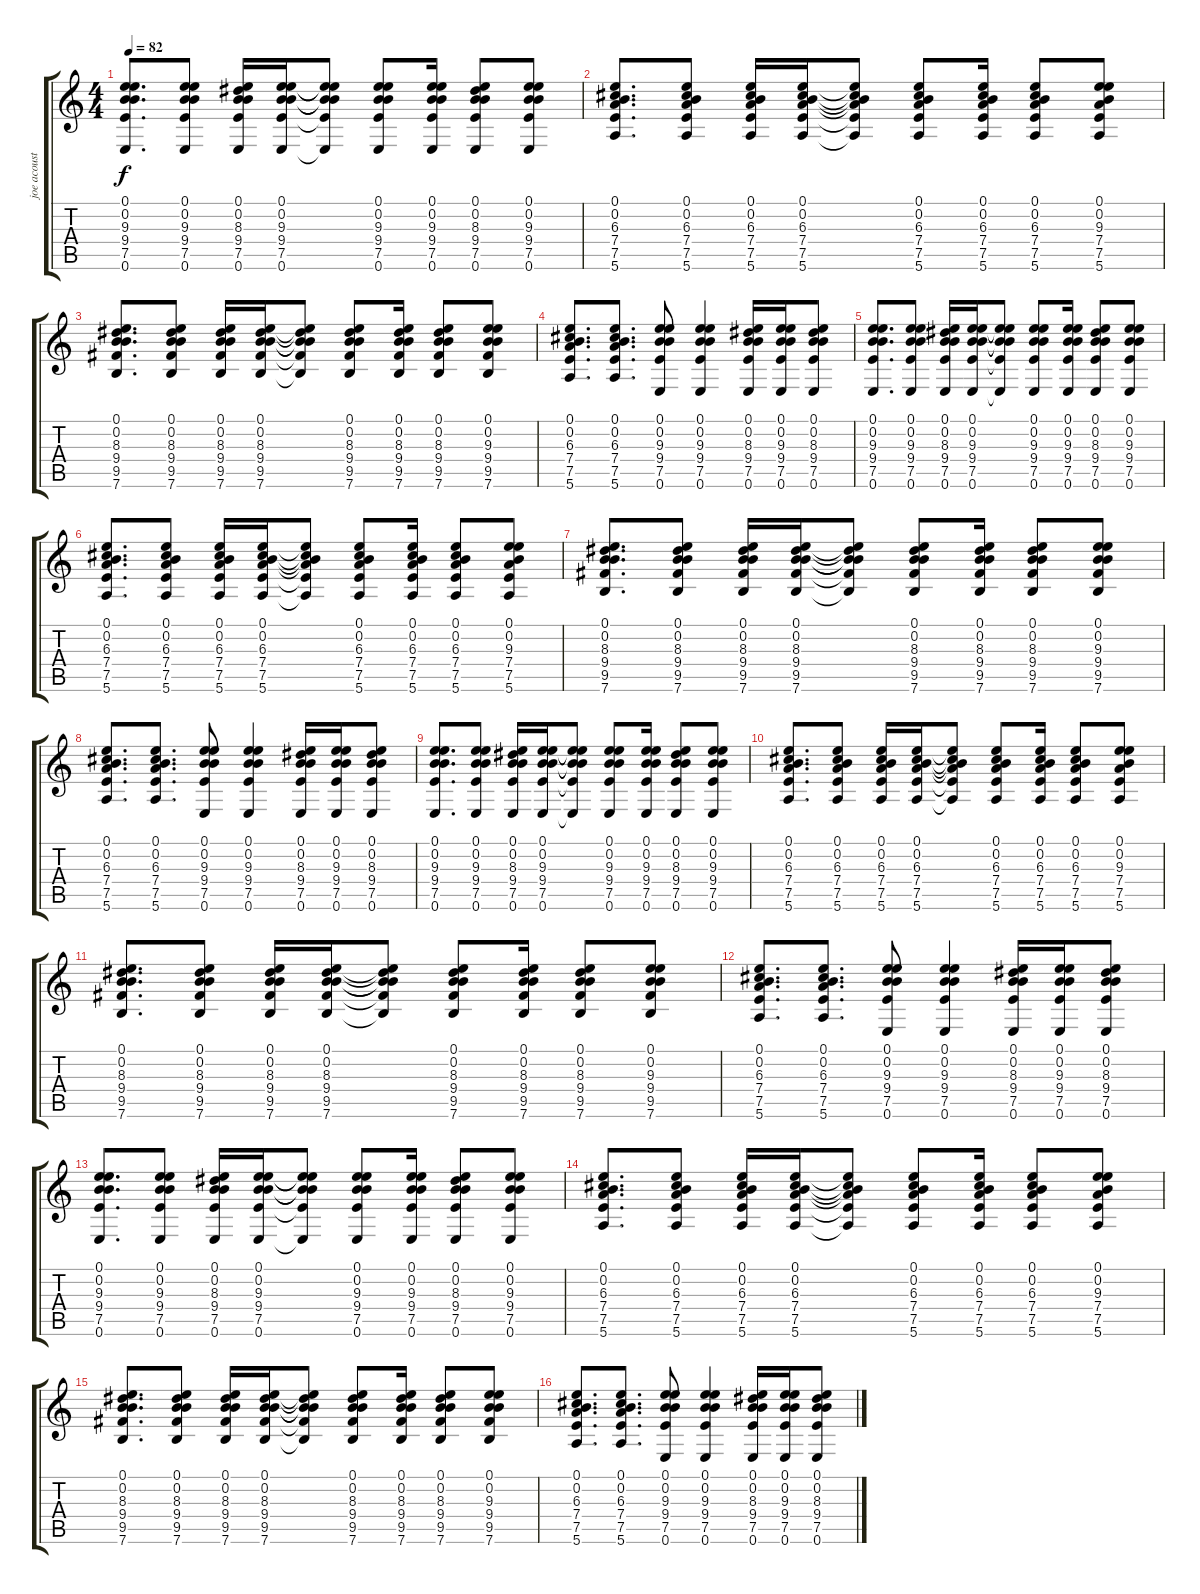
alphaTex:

\track ("joe acoustique" "joe acoust") {instrument acousticguitarsteel}
\staff {score tabs}
\tuning (E4 B3 G3 D3 A2 E2) {hide}
\ts (4 4)
\tempo 82
\clef g2
\ks c
(0.1 0.2 9.3 9.4 7.5 0.6).8{d dy f instrument acousticguitarsteel} (0.1 0.2 9.3 9.4 7.5 0.6).8 (0.1 0.2 8.3 9.4 7.5 0.6).16 (0.1 0.2 9.3 9.4 7.5 0.6).16 (0.1{t} 0.2{t} 9.3{t} 9.4{t} 7.5{t} 0.6{t}).8 (0.1 0.2 9.3 9.4 7.5 0.6).8 (0.1 0.2 9.3 9.4 7.5 0.6).16 (0.1 0.2 8.3 9.4 7.5 0.6).8 (0.1 0.2 9.3 9.4 7.5 0.6).8 |
(0.1 0.2 6.3 7.4 7.5 5.6).8{d} (0.1 0.2 6.3 7.4 7.5 5.6).8 (0.1 0.2 6.3 7.4 7.5 5.6).16 (0.1 0.2 6.3 7.4 7.5 5.6).16 (0.1{t} 0.2{t} 6.3{t} 7.4{t} 7.5{t} 5.6{t}).8 (0.1 0.2 6.3 7.4 7.5 5.6).8 (0.1 0.2 6.3 7.4 7.5 5.6).16 (0.1 0.2 6.3 7.4 7.5 5.6).8 (0.1 0.2 9.3 7.4 7.5 5.6).8 |
(0.1 0.2 8.3 9.4 9.5 7.6).8{d} (0.1 0.2 8.3 9.4 9.5 7.6).8 (0.1 0.2 8.3 9.4 9.5 7.6).16 (0.1 0.2 8.3 9.4 9.5 7.6).16 (0.1{t} 0.2{t} 8.3{t} 9.4{t} 9.5{t} 7.6{t}).8 (0.1 0.2 8.3 9.4 9.5 7.6).8 (0.1 0.2 8.3 9.4 9.5 7.6).16 (0.1 0.2 8.3 9.4 9.5 7.6).8 (0.1 0.2 9.3 9.4 9.5 7.6).8 |
(0.1 0.2 6.3 7.4 7.5 5.6).8{d} (0.1 0.2 6.3 7.4 7.5 5.6).8{d} (0.1 0.2 9.3 9.4 7.5 0.6).8 (0.1 0.2 9.3 9.4 7.5 0.6).4 (0.1 0.2 8.3 9.4 7.5 0.6).16 (0.1 0.2 9.3 9.4 7.5 0.6).16 (0.1 0.2 8.3 9.4 7.5 0.6).8 |
(0.1 0.2 9.3 9.4 7.5 0.6).8{d} (0.1 0.2 9.3 9.4 7.5 0.6).8 (0.1 0.2 8.3 9.4 7.5 0.6).16 (0.1 0.2 9.3 9.4 7.5 0.6).16 (0.1{t} 0.2{t} 9.3{t} 9.4{t} 7.5{t} 0.6{t}).8 (0.1 0.2 9.3 9.4 7.5 0.6).8 (0.1 0.2 9.3 9.4 7.5 0.6).16 (0.1 0.2 8.3 9.4 7.5 0.6).8 (0.1 0.2 9.3 9.4 7.5 0.6).8 |
(0.1 0.2 6.3 7.4 7.5 5.6).8{d} (0.1 0.2 6.3 7.4 7.5 5.6).8 (0.1 0.2 6.3 7.4 7.5 5.6).16 (0.1 0.2 6.3 7.4 7.5 5.6).16 (0.1{t} 0.2{t} 6.3{t} 7.4{t} 7.5{t} 5.6{t}).8 (0.1 0.2 6.3 7.4 7.5 5.6).8 (0.1 0.2 6.3 7.4 7.5 5.6).16 (0.1 0.2 6.3 7.4 7.5 5.6).8 (0.1 0.2 9.3 7.4 7.5 5.6).8 |
(0.1 0.2 8.3 9.4 9.5 7.6).8{d} (0.1 0.2 8.3 9.4 9.5 7.6).8 (0.1 0.2 8.3 9.4 9.5 7.6).16 (0.1 0.2 8.3 9.4 9.5 7.6).16 (0.1{t} 0.2{t} 8.3{t} 9.4{t} 9.5{t} 7.6{t}).8 (0.1 0.2 8.3 9.4 9.5 7.6).8 (0.1 0.2 8.3 9.4 9.5 7.6).16 (0.1 0.2 8.3 9.4 9.5 7.6).8 (0.1 0.2 9.3 9.4 9.5 7.6).8 |
(0.1 0.2 6.3 7.4 7.5 5.6).8{d} (0.1 0.2 6.3 7.4 7.5 5.6).8{d} (0.1 0.2 9.3 9.4 7.5 0.6).8 (0.1 0.2 9.3 9.4 7.5 0.6).4 (0.1 0.2 8.3 9.4 7.5 0.6).16 (0.1 0.2 9.3 9.4 7.5 0.6).16 (0.1 0.2 8.3 9.4 7.5 0.6).8 |
(0.1 0.2 9.3 9.4 7.5 0.6).8{d} (0.1 0.2 9.3 9.4 7.5 0.6).8 (0.1 0.2 8.3 9.4 7.5 0.6).16 (0.1 0.2 9.3 9.4 7.5 0.6).16 (0.1{t} 0.2{t} 9.3{t} 9.4{t} 7.5{t} 0.6{t}).8 (0.1 0.2 9.3 9.4 7.5 0.6).8 (0.1 0.2 9.3 9.4 7.5 0.6).16 (0.1 0.2 8.3 9.4 7.5 0.6).8 (0.1 0.2 9.3 9.4 7.5 0.6).8 |
(0.1 0.2 6.3 7.4 7.5 5.6).8{d} (0.1 0.2 6.3 7.4 7.5 5.6).8 (0.1 0.2 6.3 7.4 7.5 5.6).16 (0.1 0.2 6.3 7.4 7.5 5.6).16 (0.1{t} 0.2{t} 6.3{t} 7.4{t} 7.5{t} 5.6{t}).8 (0.1 0.2 6.3 7.4 7.5 5.6).8 (0.1 0.2 6.3 7.4 7.5 5.6).16 (0.1 0.2 6.3 7.4 7.5 5.6).8 (0.1 0.2 9.3 7.4 7.5 5.6).8 |
(0.1 0.2 8.3 9.4 9.5 7.6).8{d} (0.1 0.2 8.3 9.4 9.5 7.6).8 (0.1 0.2 8.3 9.4 9.5 7.6).16 (0.1 0.2 8.3 9.4 9.5 7.6).16 (0.1{t} 0.2{t} 8.3{t} 9.4{t} 9.5{t} 7.6{t}).8 (0.1 0.2 8.3 9.4 9.5 7.6).8 (0.1 0.2 8.3 9.4 9.5 7.6).16 (0.1 0.2 8.3 9.4 9.5 7.6).8 (0.1 0.2 9.3 9.4 9.5 7.6).8 |
(0.1 0.2 6.3 7.4 7.5 5.6).8{d} (0.1 0.2 6.3 7.4 7.5 5.6).8{d} (0.1 0.2 9.3 9.4 7.5 0.6).8 (0.1 0.2 9.3 9.4 7.5 0.6).4 (0.1 0.2 8.3 9.4 7.5 0.6).16 (0.1 0.2 9.3 9.4 7.5 0.6).16 (0.1 0.2 8.3 9.4 7.5 0.6).8 |
(0.1 0.2 9.3 9.4 7.5 0.6).8{d} (0.1 0.2 9.3 9.4 7.5 0.6).8 (0.1 0.2 8.3 9.4 7.5 0.6).16 (0.1 0.2 9.3 9.4 7.5 0.6).16 (0.1{t} 0.2{t} 9.3{t} 9.4{t} 7.5{t} 0.6{t}).8 (0.1 0.2 9.3 9.4 7.5 0.6).8 (0.1 0.2 9.3 9.4 7.5 0.6).16 (0.1 0.2 8.3 9.4 7.5 0.6).8 (0.1 0.2 9.3 9.4 7.5 0.6).8 |
(0.1 0.2 6.3 7.4 7.5 5.6).8{d} (0.1 0.2 6.3 7.4 7.5 5.6).8 (0.1 0.2 6.3 7.4 7.5 5.6).16 (0.1 0.2 6.3 7.4 7.5 5.6).16 (0.1{t} 0.2{t} 6.3{t} 7.4{t} 7.5{t} 5.6{t}).8 (0.1 0.2 6.3 7.4 7.5 5.6).8 (0.1 0.2 6.3 7.4 7.5 5.6).16 (0.1 0.2 6.3 7.4 7.5 5.6).8 (0.1 0.2 9.3 7.4 7.5 5.6).8 |
(0.1 0.2 8.3 9.4 9.5 7.6).8{d} (0.1 0.2 8.3 9.4 9.5 7.6).8 (0.1 0.2 8.3 9.4 9.5 7.6).16 (0.1 0.2 8.3 9.4 9.5 7.6).16 (0.1{t} 0.2{t} 8.3{t} 9.4{t} 9.5{t} 7.6{t}).8 (0.1 0.2 8.3 9.4 9.5 7.6).8 (0.1 0.2 8.3 9.4 9.5 7.6).16 (0.1 0.2 8.3 9.4 9.5 7.6).8 (0.1 0.2 9.3 9.4 9.5 7.6).8 |
(0.1 0.2 6.3 7.4 7.5 5.6).8{d} (0.1 0.2 6.3 7.4 7.5 5.6).8{d} (0.1 0.2 9.3 9.4 7.5 0.6).8 (0.1 0.2 9.3 9.4 7.5 0.6).4 (0.1 0.2 8.3 9.4 7.5 0.6).16 (0.1 0.2 9.3 9.4 7.5 0.6).16 (0.1 0.2 8.3 9.4 7.5 0.6).8
